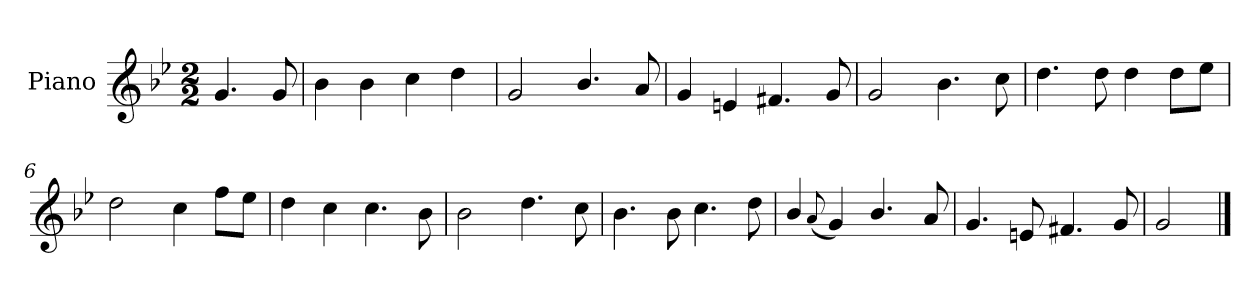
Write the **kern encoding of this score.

**kern
*part1
*staff1
*I"Piano
*I'Pno.
*clefG2
*k[b-e-]
*M2/2
=
4.g/
8g/
=1
4b-\
4b-\
4cc\
4dd\
=2
2g/
4.b-/
8a/
=3
4g/
4en/
4.f#X/
8g/
!!LO:LB:g=z
=4
2g/
4.b-\
8cc\
=5
4.dd\
8dd\
4dd\
8dd\L
8ee-\J
=6
2dd\
4cc\
8ff\L
8ee-\J
=7
4dd\
4cc\
4.cc\
8b-\
=8
2b-\
4.dd\
8cc\
!!LO:LB:g=z
=9
4.b-\
8b-\
4.cc\
8dd\
=10
4b-/
(<8qqa/
4g/)
4.b-/
8a/
=11
4.g/
8en/
4.f#X/
8g/
=12
2g/
==
*-
